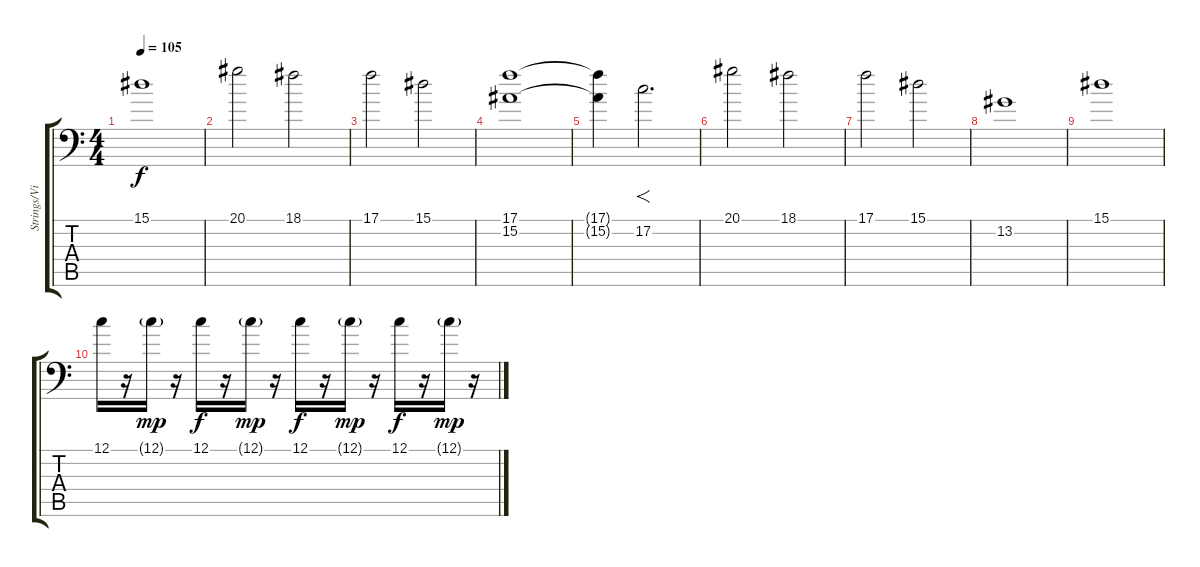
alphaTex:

\track ("Strings/Violins" "Strings/Vi") {instrument violin}
\staff {score tabs}
\tuning (C4 G3 Eb3 Bb2 F2 Bb1) {hide}
\ts (4 4)
\tempo 105
\clef f4
\ks c
15.1.1{dy f} |
20.1.2 18.1.2 |
17.1.2 15.1.2 |
(17.1 15.2).1 |
(17.1{t} 15.2{t}).4 17.2.2{f d} |
20.1.2 18.1.2 |
17.1.2 15.1.2 |
13.2.1 |
15.1.1 |
12.1.16{volume 14 balance 6} r.16 12.1{g}.16{dy mp balance 0} r.16 12.1.16{dy f volume 11 balance 6} r.16 12.1{g}.16{dy mp balance 0} r.16 12.1.16{dy f volume 8 balance 6} r.16 12.1{g}.16{dy mp balance 0} r.16 12.1.16{dy f volume 6 balance 6} r.16 12.1{g}.16{dy mp balance 0} r.16
